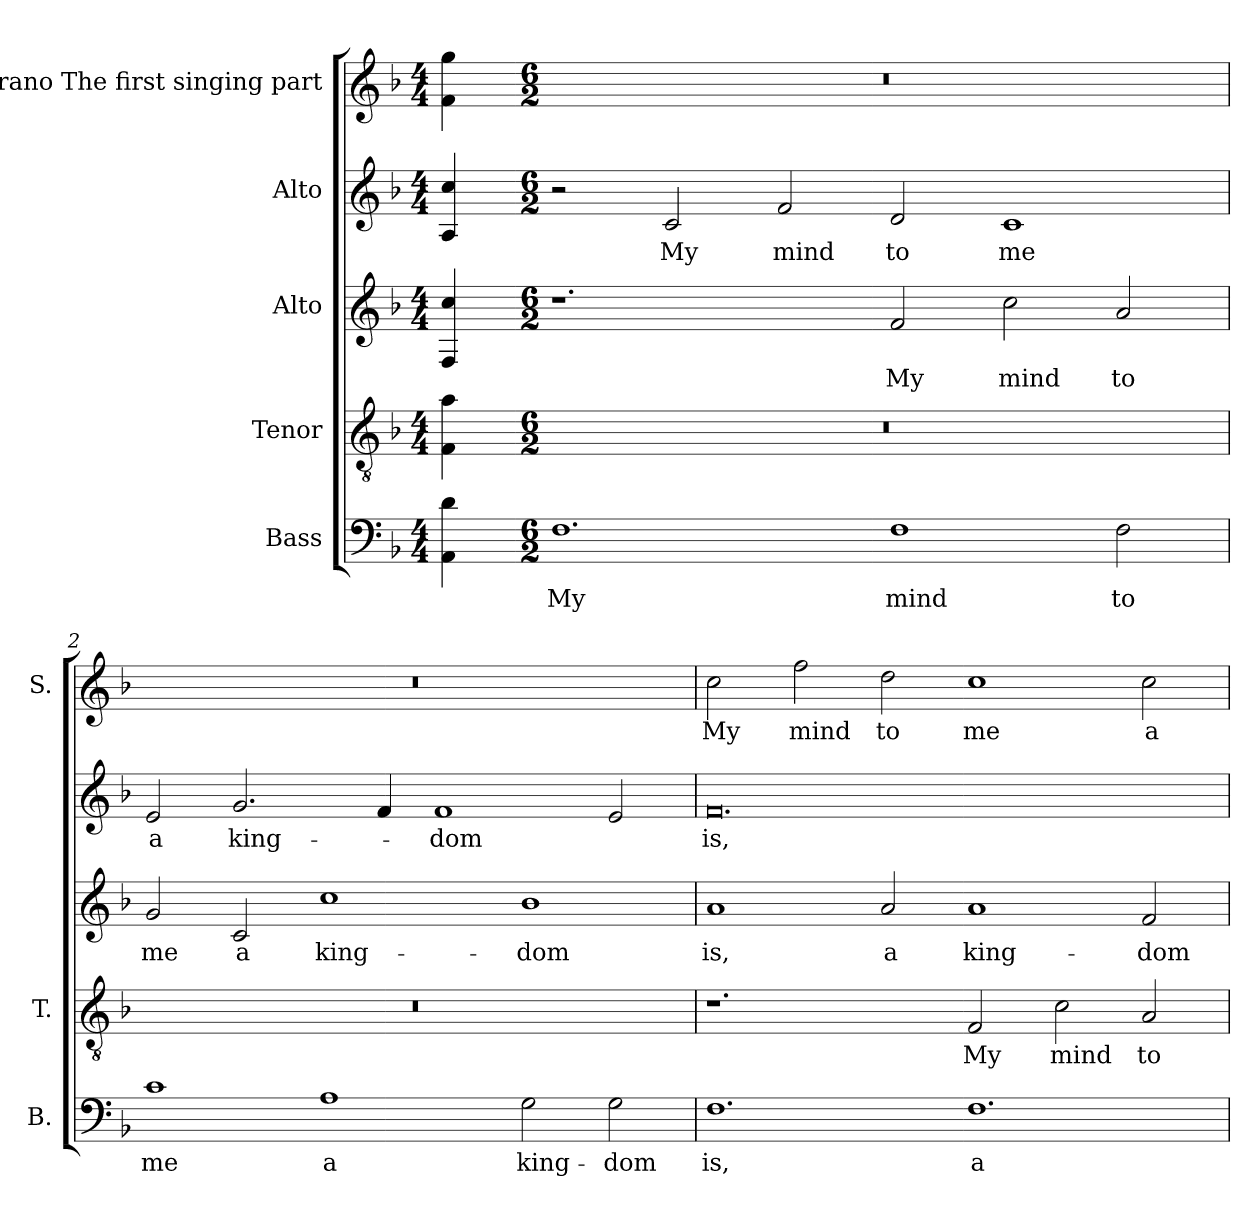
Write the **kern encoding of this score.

**kern	**text	**kern	**text	**kern	**text	**kern	**text	**kern	**text
*part5	*part5	*part4	*part4	*part3	*part3	*part2	*part2	*part1	*part1
*staff5	*staff5	*staff4	*staff4	*staff3	*staff3	*staff2	*staff2	*staff1	*staff1
*I"Bass	*	*I"Tenor	*	*I"Alto	*	*I"Alto	*	*I"Soprano The first singing part	*
*I'B.	*	*I'T.	*	*	*	*	*	*I'S.	*
!!LO:PB:g=z
*clefF4	*	*clefGv2	*	*clefG2	*	*clefG2	*	*clefG2	*
*	*	*ITrd7c12	*	*ITrd7c12	*	*ITrd7c12	*	*	*
*k[b-]	*	*k[b-]	*	*k[b-]	*	*k[b-]	*	*k[b-]	*
*F:	*	*F:	*	*F:	*	*F:	*	*F:	*
*M4/4	*	*M4/4	*	*M4/4	*	*M4/4	*	*M4/4	*
=	=	=	=	=	=	=	=	=	=
4AAi\ 4di	.	4FFi\ 4Ai	.	4FFi/ 4ci	.	4AAi/ 4ci	.	4fi\ 4ggi	.
=1-	=1-	=1-	=1-	=1-	=1-	=1-	=1-	=1-	=1-
*M6/2	*	*M6/2	*	*M6/2	*	*M6/2	*	*M6/2	*
!	!LO:LY:b:color=#000000	!LO:N:vis=1	!	!	!	!	!	!LO:N:vis=1	!
1.Fi	My	0.r	.	1.r	.	2r	.	0.r	.
!	!	!	!	!	!	!	!LO:LY:b:color=#000000	!	!
.	.	.	.	.	.	2Ci/	My	.	.
!	!	!	!	!	!	!	!LO:LY:b:color=#000000	!	!
.	.	.	.	.	.	2Fi/	mind	.	.
!	!LO:LY:b:color=#000000	!	!	!	!	!	!	!	!
!	!	!	!	!	!LO:LY:b:color=#000000	!	!	!	!
!	!	!	!	!	!	!	!LO:LY:b:color=#000000	!	!
1Fi	mind	.	.	2Fi/	My	2Di/	to	.	.
!	!	!	!	!	!LO:LY:b:color=#000000	!	!	!	!
!	!	!	!	!	!	!	!LO:LY:b:color=#000000	!	!
.	.	.	.	2ci\	mind	1Ci	me	.	.
!	!LO:LY:b:color=#000000	!	!	!	!	!	!	!	!
!	!	!	!	!	!LO:LY:b:color=#000000	!	!	!	!
2Fi\	to	.	.	2Ai/	to	.	.	.	.
=2	=2	=2	=2	=2	=2	=2	=2	=2	=2
!	!LO:LY:b:color=#000000	!LO:N:vis=1	!	!	!	!	!	!	!
!	!	!	!	!	!LO:LY:b:color=#000000	!	!	!	!
!	!	!	!	!	!	!	!LO:LY:b:color=#000000	!LO:N:vis=1	!
1ci	me	0.r	.	2Gi/	me	2Ei/	a	0.r	.
!	!	!	!	!	!LO:LY:b:color=#000000	!	!	!	!
!	!	!	!	!	!	!	!LO:LY:b:color=#000000	!	!
.	.	.	.	2Ci/	a	2.Gi/	king-	.	.
!	!LO:LY:b:color=#000000	!	!	!	!	!	!	!	!
!	!	!	!	!	!LO:LY:b:color=#000000	!	!	!	!
1Ai	a	.	.	1ci	king-	.	.	.	.
.	.	.	.	.	.	4Fi/	.	.	.
!	!	!	!	!	!	!	!LO:LY:b:color=#000000	!	!
.	.	.	.	.	.	1Fi	-dom	.	.
!	!LO:LY:b:color=#000000	!	!	!	!	!	!	!	!
!	!	!	!	!	!LO:LY:b:color=#000000	!	!	!	!
2Gi\	king-	.	.	1B-i	-dom	.	.	.	.
!	!LO:LY:b:color=#000000	!	!	!	!	!	!	!	!
2Gi\	-dom	.	.	.	.	2Ei/	.	.	.
=3	=3	=3	=3	=3	=3	=3	=3	=3	=3
!	!LO:LY:b:color=#000000	!	!	!	!	!	!	!	!
!	!	!	!	!	!LO:LY:b:color=#000000	!	!	!	!
!	!	!	!	!	!	!	!LO:LY:b:color=#000000	!	!
!	!	!	!	!	!	!	!	!	!LO:LY:b:color=#000000
1.Fi	is,	1.r	.	1Ai	is,	0.Fi	is,	2cci\	My
!	!	!	!	!	!	!	!	!	!LO:LY:b:color=#000000
.	.	.	.	.	.	.	.	2ffi\	mind
!	!	!	!	!	!LO:LY:b:color=#000000	!	!	!	!
!	!	!	!	!	!	!	!	!	!LO:LY:b:color=#000000
.	.	.	.	2Ai/	a	.	.	2ddi\	to
!	!LO:LY:b:color=#000000	!	!	!	!	!	!	!	!
!	!	!	!LO:LY:b:color=#000000	!	!	!	!	!	!
!	!	!	!	!	!LO:LY:b:color=#000000	!	!	!	!
!	!	!	!	!	!	!	!	!	!LO:LY:b:color=#000000
1.Fi	a	2FFi/	My	1Ai	king-	.	.	1cci	me
!	!	!	!LO:LY:b:color=#000000	!	!	!	!	!	!
.	.	2Ci\	mind	.	.	.	.	.	.
!	!	!	!LO:LY:b:color=#000000	!	!	!	!	!	!
!	!	!	!	!	!LO:LY:b:color=#000000	!	!	!	!
!	!	!	!	!	!	!	!	!	!LO:LY:b:color=#000000
.	.	2AAi/	to	2Fi/	-dom	.	.	2cci\	a
=	=	=	=	=	=	=	=	=	=
*-	*-	*-	*-	*-	*-	*-	*-	*-	*-
